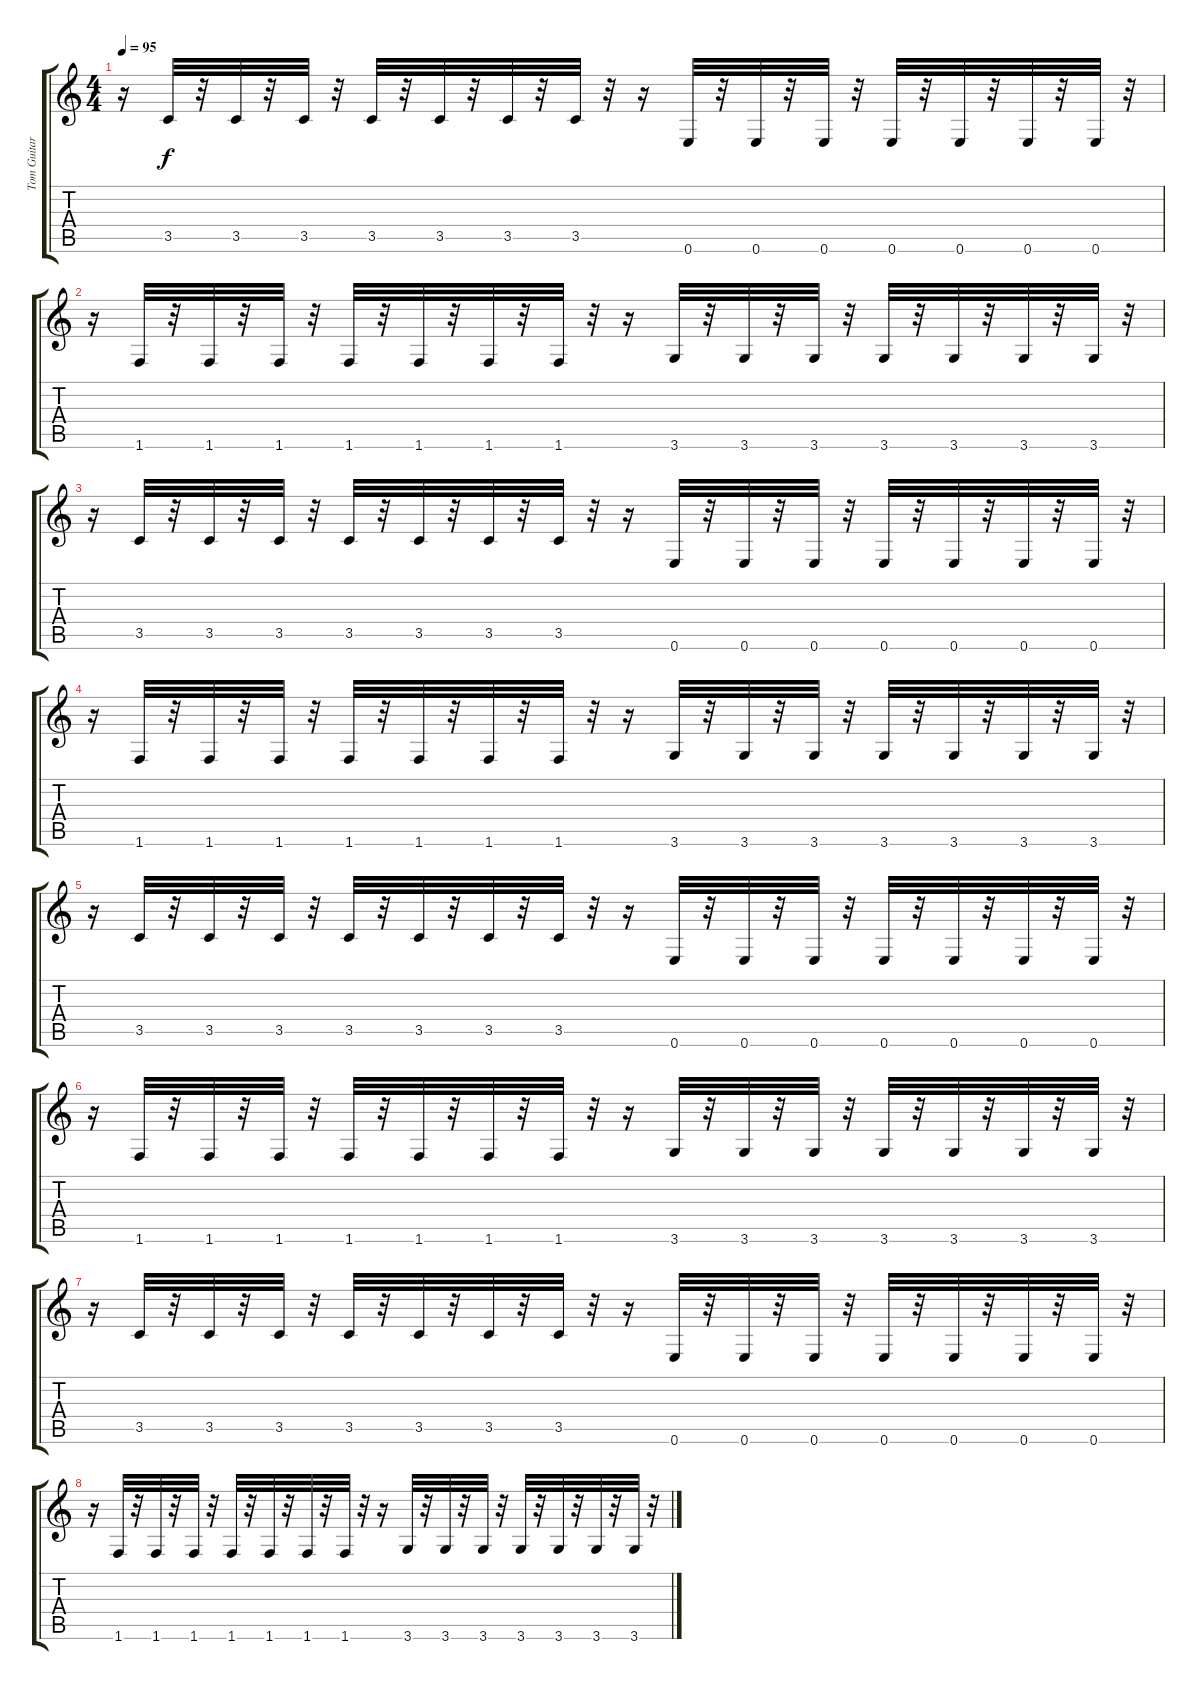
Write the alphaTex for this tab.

\track ("Tom Guitar 1" "Tom Guitar") {instrument distortionguitar}
\staff {score tabs}
\tuning (E4 B3 G3 D3 A2 E2) {hide}
\ts (4 4)
\tempo 95
\clef g2
\ks c
r.16{dy f} 3.5.32 r.32 3.5.32 r.32 3.5.32 r.32 3.5.32 r.32 3.5.32 r.32 3.5.32 r.32 3.5.32 r.32 r.16 0.6.32 r.32 0.6.32 r.32 0.6.32 r.32 0.6.32 r.32 0.6.32 r.32 0.6.32 r.32 0.6.32 r.32 |
r.16 1.6.32 r.32 1.6.32 r.32 1.6.32 r.32 1.6.32 r.32 1.6.32 r.32 1.6.32 r.32 1.6.32 r.32 r.16 3.6.32 r.32 3.6.32 r.32 3.6.32 r.32 3.6.32 r.32 3.6.32 r.32 3.6.32 r.32 3.6.32 r.32 |
r.16 3.5.32 r.32 3.5.32 r.32 3.5.32 r.32 3.5.32 r.32 3.5.32 r.32 3.5.32 r.32 3.5.32 r.32 r.16 0.6.32 r.32 0.6.32 r.32 0.6.32 r.32 0.6.32 r.32 0.6.32 r.32 0.6.32 r.32 0.6.32 r.32 |
r.16 1.6.32 r.32 1.6.32 r.32 1.6.32 r.32 1.6.32 r.32 1.6.32 r.32 1.6.32 r.32 1.6.32 r.32 r.16 3.6.32 r.32 3.6.32 r.32 3.6.32 r.32 3.6.32 r.32 3.6.32 r.32 3.6.32 r.32 3.6.32 r.32 |
r.16 3.5.32 r.32 3.5.32 r.32 3.5.32 r.32 3.5.32 r.32 3.5.32 r.32 3.5.32 r.32 3.5.32 r.32 r.16 0.6.32 r.32 0.6.32 r.32 0.6.32 r.32 0.6.32 r.32 0.6.32 r.32 0.6.32 r.32 0.6.32 r.32 |
r.16 1.6.32 r.32 1.6.32 r.32 1.6.32 r.32 1.6.32 r.32 1.6.32 r.32 1.6.32 r.32 1.6.32 r.32 r.16 3.6.32 r.32 3.6.32 r.32 3.6.32 r.32 3.6.32 r.32 3.6.32 r.32 3.6.32 r.32 3.6.32 r.32 |
r.16 3.5.32 r.32 3.5.32 r.32 3.5.32 r.32 3.5.32 r.32 3.5.32 r.32 3.5.32 r.32 3.5.32 r.32 r.16 0.6.32 r.32 0.6.32 r.32 0.6.32 r.32 0.6.32 r.32 0.6.32 r.32 0.6.32 r.32 0.6.32 r.32 |
r.16 1.6.32 r.32 1.6.32 r.32 1.6.32 r.32 1.6.32 r.32 1.6.32 r.32 1.6.32 r.32 1.6.32 r.32 r.16 3.6.32 r.32 3.6.32 r.32 3.6.32 r.32 3.6.32 r.32 3.6.32 r.32 3.6.32 r.32 3.6.32 r.32
